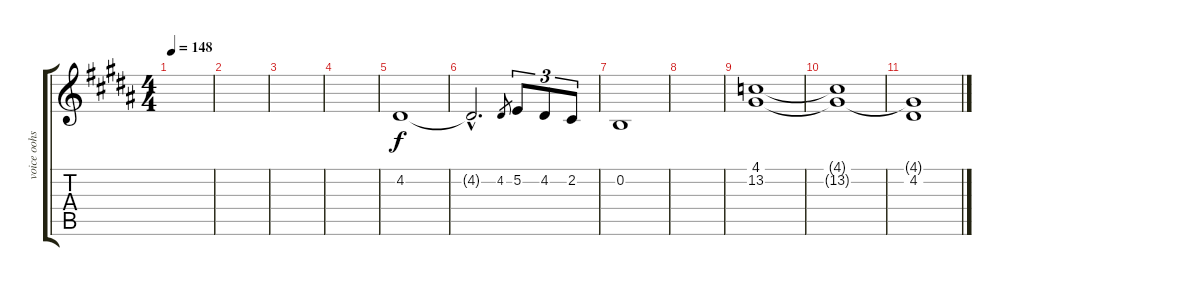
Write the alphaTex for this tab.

\track ("voice oohs" "voice oohs") {instrument voiceoohs}
\staff {score tabs}
\tuning (E4 B3 G3 D3 A2 E2) {hide}
\ts (4 4)
\tempo 148
\clef g2
\ks b
|
|
|
|
4.2.1 |
4.2{hac t}.2{d} 4.2.8{gr} 5.2.8{tu (3 2)} 4.2.8{tu (3 2)} 2.2.8{tu (3 2)} |
0.2.1 |
|
(4.1 13.2).1 |
(4.1{t} 13.2{t}).1 |
(4.1{t} 4.2).1
